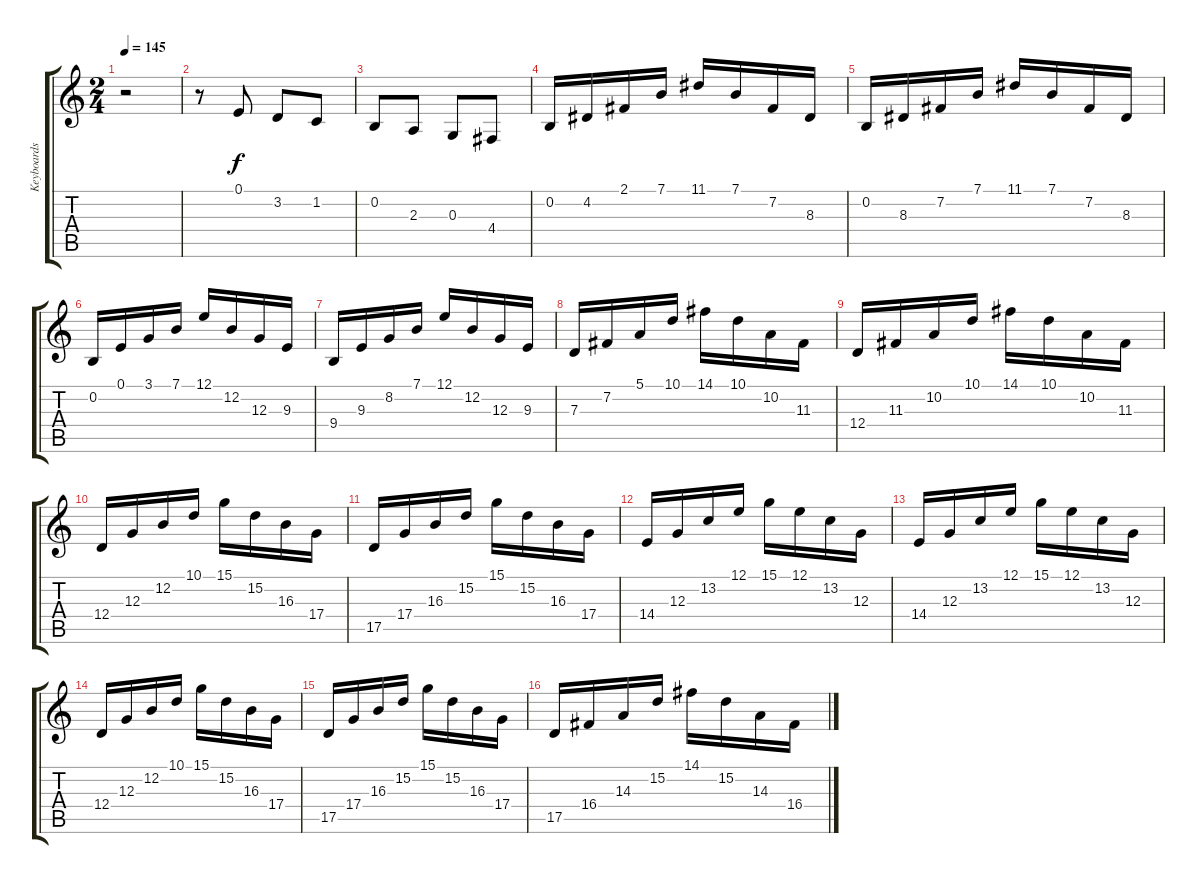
\track ("Keyboards" "Keyboards") {instrument synthstrings2}
\staff {score tabs}
\tuning (E4 B3 G3 D3 A2 E2) {hide}
\ts (2 4)
\tempo 145
\clef g2
\ks c
r.2{dy f} |
r.8 0.1.8 3.2.8 1.2.8 |
0.2.8 2.3.8 0.3.8 4.4.8 |
0.2.16 4.2.16 2.1.16 7.1.16 11.1.16 7.1.16 7.2.16 8.3.16 |
0.2.16 8.3.16 7.2.16 7.1.16 11.1.16 7.1.16 7.2.16 8.3.16 |
0.2.16 0.1.16 3.1.16 7.1.16 12.1.16 12.2.16 12.3.16 9.3.16 |
9.4.16 9.3.16 8.2.16 7.1.16 12.1.16 12.2.16 12.3.16 9.3.16 |
7.3.16 7.2.16 5.1.16 10.1.16 14.1.16 10.1.16 10.2.16 11.3.16 |
12.4.16 11.3.16 10.2.16 10.1.16 14.1.16 10.1.16 10.2.16 11.3.16 |
12.4.16 12.3.16 12.2.16 10.1.16 15.1.16 15.2.16 16.3.16 17.4.16 |
17.5.16 17.4.16 16.3.16 15.2.16 15.1.16 15.2.16 16.3.16 17.4.16 |
14.4.16 12.3.16 13.2.16 12.1.16 15.1.16 12.1.16 13.2.16 12.3.16 |
14.4.16 12.3.16 13.2.16 12.1.16 15.1.16 12.1.16 13.2.16 12.3.16 |
12.4.16 12.3.16 12.2.16 10.1.16 15.1.16 15.2.16 16.3.16 17.4.16 |
17.5.16 17.4.16 16.3.16 15.2.16 15.1.16 15.2.16 16.3.16 17.4.16 |
17.5.16 16.4.16 14.3.16 15.2.16 14.1.16 15.2.16 14.3.16 16.4.16
